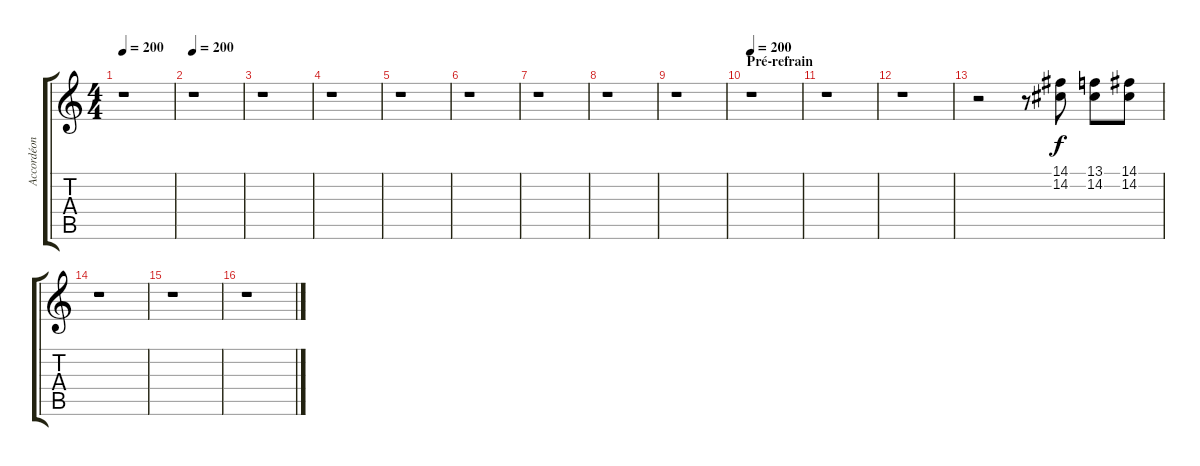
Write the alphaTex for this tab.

\track ("Accordéon" "Accordéon") {instrument accordion}
\staff {score tabs}
\tuning (E4 B3 G3 D3 A2 E2) {hide}
\ts (4 4)
\tempo 200
\clef g2
\ks c
r.1{dy f} |
\tempo 200
r.1 |
r.1 |
r.1 |
r.1 |
r.1 |
r.1 |
r.1 |
r.1 |
\section ("" "Pré-refrain")
\tempo 200
r.1 |
r.1 |
r.1 |
r.2 r.8 (14.1 14.2).8 (13.1 14.2).8 (14.1 14.2).8 |
r.1 |
r.1 |
r.1
